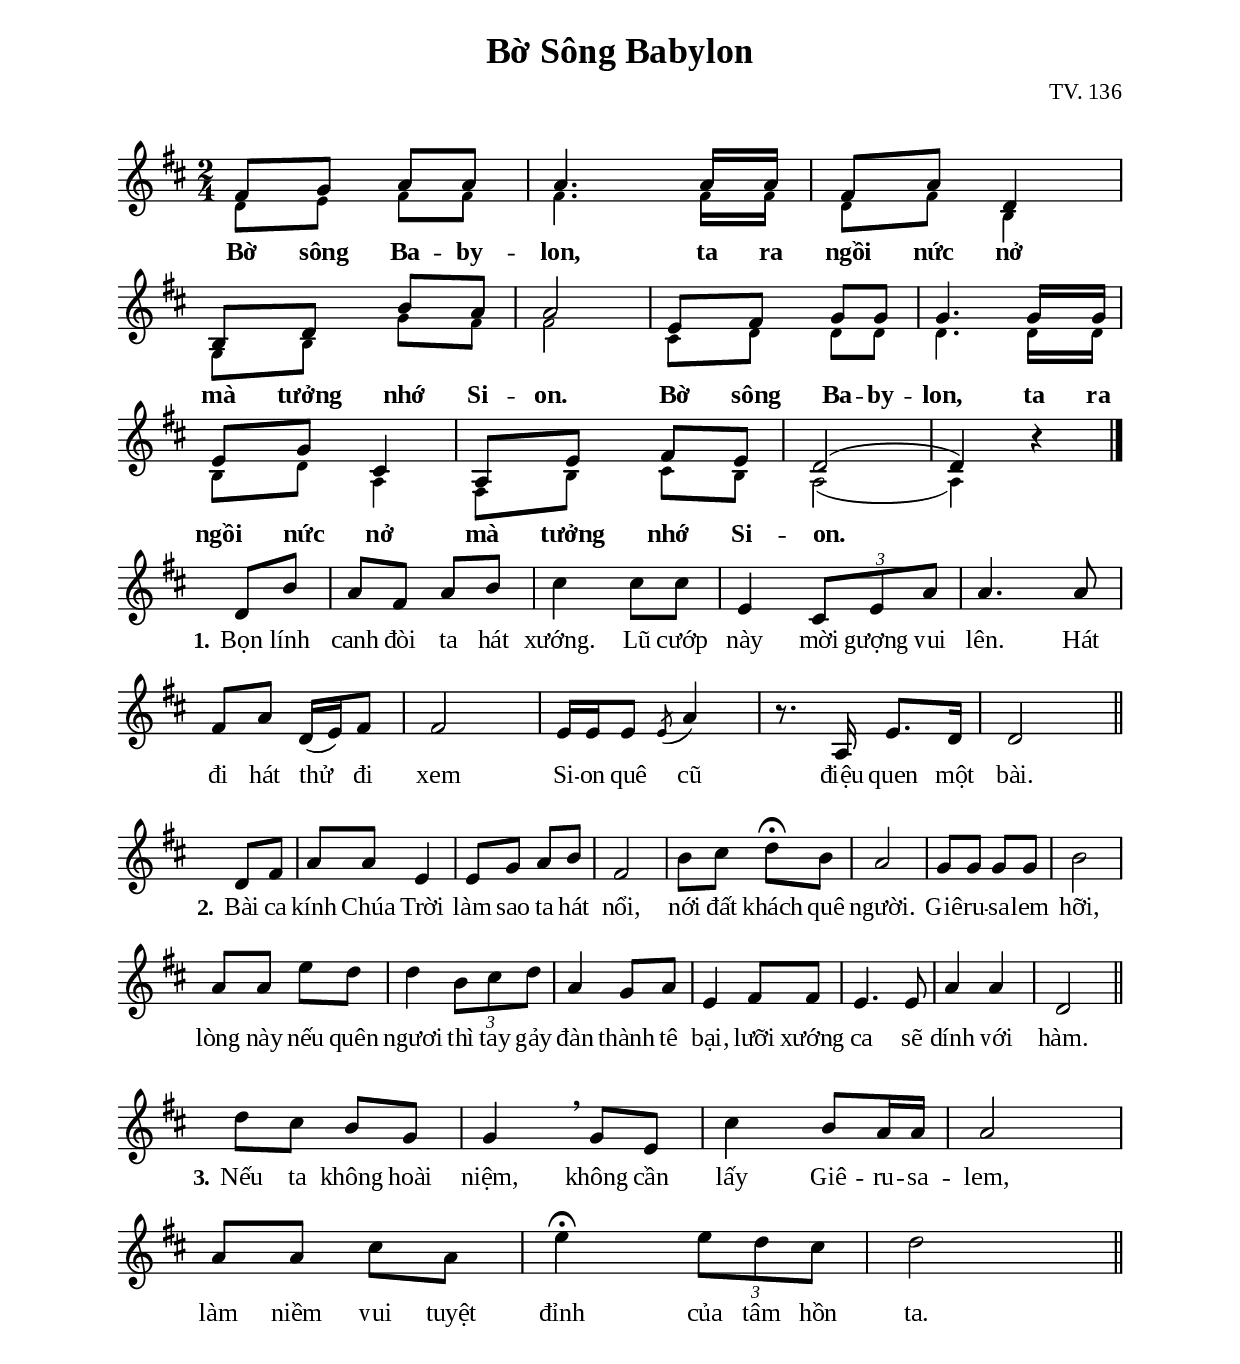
% Cài đặt chung
\version "2.20.0"
\include "english.ly"

\header {
  title = "Bờ Sông Babylon"
  composer = "TV. 136"
  arranger = " "
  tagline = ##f
}

global = {
  \key d \major
  \time 2/4
}

\paper {
  #(set-paper-size "a4")
  top-margin = 20\mm
  bottom-margin = 15\mm
  left-margin = 20\mm
  right-margin = 20\mm
  indent = #0
  #(define fonts
	 (make-pango-font-tree "Liberation Serif"
	 		       "Liberation Serif"
			       "Liberation Serif"
			       (/ 20 20)))
}

% Nhạc điệp khúc
nhacDiepKhucSop= \relative c' {
  \override Lyrics.LyricSpace.minimum-distance = #4.0
  \override Score.BarNumber.break-visibility = ##(#f #f #f)
  fs8 g a a |
  a4. a16 a |
  fs8 a d,4 |
  b8 d b' a |
  a2 |
  e8 fs g g |
  g4. g16 g |
  e8 g cs,4 |
  a8 e' fs e |
  d2 ( |
  d4) r \bar "|."
}

nhacDiepKhucBass= \relative c' {
  \override Lyrics.LyricSpace.minimum-distance = #4.0
  \override Score.BarNumber.break-visibility = ##(#f #f #f)
  \override NoteHead.font-size = #-2
  d8 e fs fs |
  fs4. fs16 fs |
  d8 fs b,4 |
  g8 b g' fs |
  fs2 |
  cs8 d d d |
  d4. d16 d |
  b8 d a4 |
  fs8 b cs b |
  a2 ( |
  a4) r
}

% Nhạc phiên khúc
nhacPhienKhucMot = \relative c' {
  \override Score.BarNumber.break-visibility = ##(#f #f #f)
  \partial 4 d8 b' |
  a fs a b |
  cs4 cs8 cs |
  e,4 \tuplet 3/2 { cs8 e a } |
  a4. a8 |
  fs8 a d,16 (e) fs8 |
  fs2 |
  e16 e e8 \acciaccatura e8 a4 |
  r8. a,16 e'8. d16 |
  d2 \bar "||"
}

nhacPhienKhucHai = \relative c' {
  \override Score.BarNumber.break-visibility = ##(#f #f #f)
  \partial 4 d8 fs |
  a a e4 |
  e8 g a b |
  fs2 |
  b8 cs d \fermata b |
  a2 |
  g8 g g g |
  b2 |
  a8 a e' d |
  d4 \tuplet 3/2 { b8 cs d } |
  a4 g8 a |
  e4 fs8 fs |
  e4. e8 |
  a4 a |
  d,2 \bar "||"
}

nhacPhienKhucBa = \relative c'' {
  \override Score.BarNumber.break-visibility = ##(#f #f #f)
  d8 cs b g |
  g4 \breathe g8 e |
  cs'4 b8 a16 a |
  a2 |
  a8 a cs a |
  e'4 \fermata \tuplet 3/2 { e8 d cs } |
  d2 \bar "||"
}

% Lời điệp khúc
loiDiepKhuc = \lyricmode {
  \override Lyrics.LyricText.font-series = #'bold
  Bờ sông Ba -- by -- lon,
  ta ra ngồi nức nở mà tưởng nhớ Si -- on.
  Bờ sông Ba -- by -- lon,
  ta ra ngồi nức nở mà tưởng nhớ Si -- on.
}

% Lời phiên khúc
loiPhienKhucMot = \lyricmode {
  \set stanza = #"1."
  Bọn lính canh đòi ta hát xướng.
  Lũ cướp này mời gượng vui lên.
  Hát đi hát thử đi xem Si -- on quê cũ
  điệu quen một bài.
}

loiPhienKhucHai = \lyricmode {
  \set stanza = #"2."
  Bài ca kính Chúa Trời làm sao ta hát nổi,
  nới đất khách quê người.
  Giê -- ru -- sa -- lem hỡi,
  lòng này nếu quên ngươi
  thì tay gảy đàn thành tê bại,
  lưỡi xướng ca sẽ dính với hàm.
}

loiPhienKhucBa = \lyricmode {
  \set stanza = #"3."
  Nếu ta không hoài niệm,
  không cần lấy Giê -- ru -- sa -- lem,
  làm niềm vui tuyệt đỉnh của tâm hồn ta.
}


% Dàn trang
\score {
  \new ChoirStaff <<
    \new Staff = chorus \with {
        \consists "Merge_rests_engraver"
      }
      <<
      \new Voice = "sopranos" {
        \voiceOne \global \stemUp \nhacDiepKhucSop
      }
      \new Voice = "basses" {
        \voiceTwo \global \stemDown \nhacDiepKhucBass
      }
    >>
    \new Lyrics = basses
    \context Lyrics = basses \lyricsto sopranos \loiDiepKhuc
  >>
}

\score {
  \new ChoirStaff <<
    \new Staff = verses <<
      \override Staff.TimeSignature.transparent = ##t
      \new Voice = "verse" {
        \global \stemNeutral \nhacPhienKhucMot
      }
    >>
    \new Lyrics \lyricsto verse \loiPhienKhucMot
  >>
}

\score {
  \new ChoirStaff <<
    \new Staff = verses <<
      \override Staff.TimeSignature.transparent = ##t
      \new Voice = "verse" {
        \global \stemNeutral \nhacPhienKhucHai
      }
    >>
    \new Lyrics \lyricsto verse \loiPhienKhucHai
  >>
}

\score {
  \new ChoirStaff <<
    \new Staff = verses <<
      \override Staff.TimeSignature.transparent = ##t
      \new Voice = "verse" {
        \global \stemNeutral \nhacPhienKhucBa
      }
    >>
    \new Lyrics \lyricsto verse \loiPhienKhucBa
  >>
}
